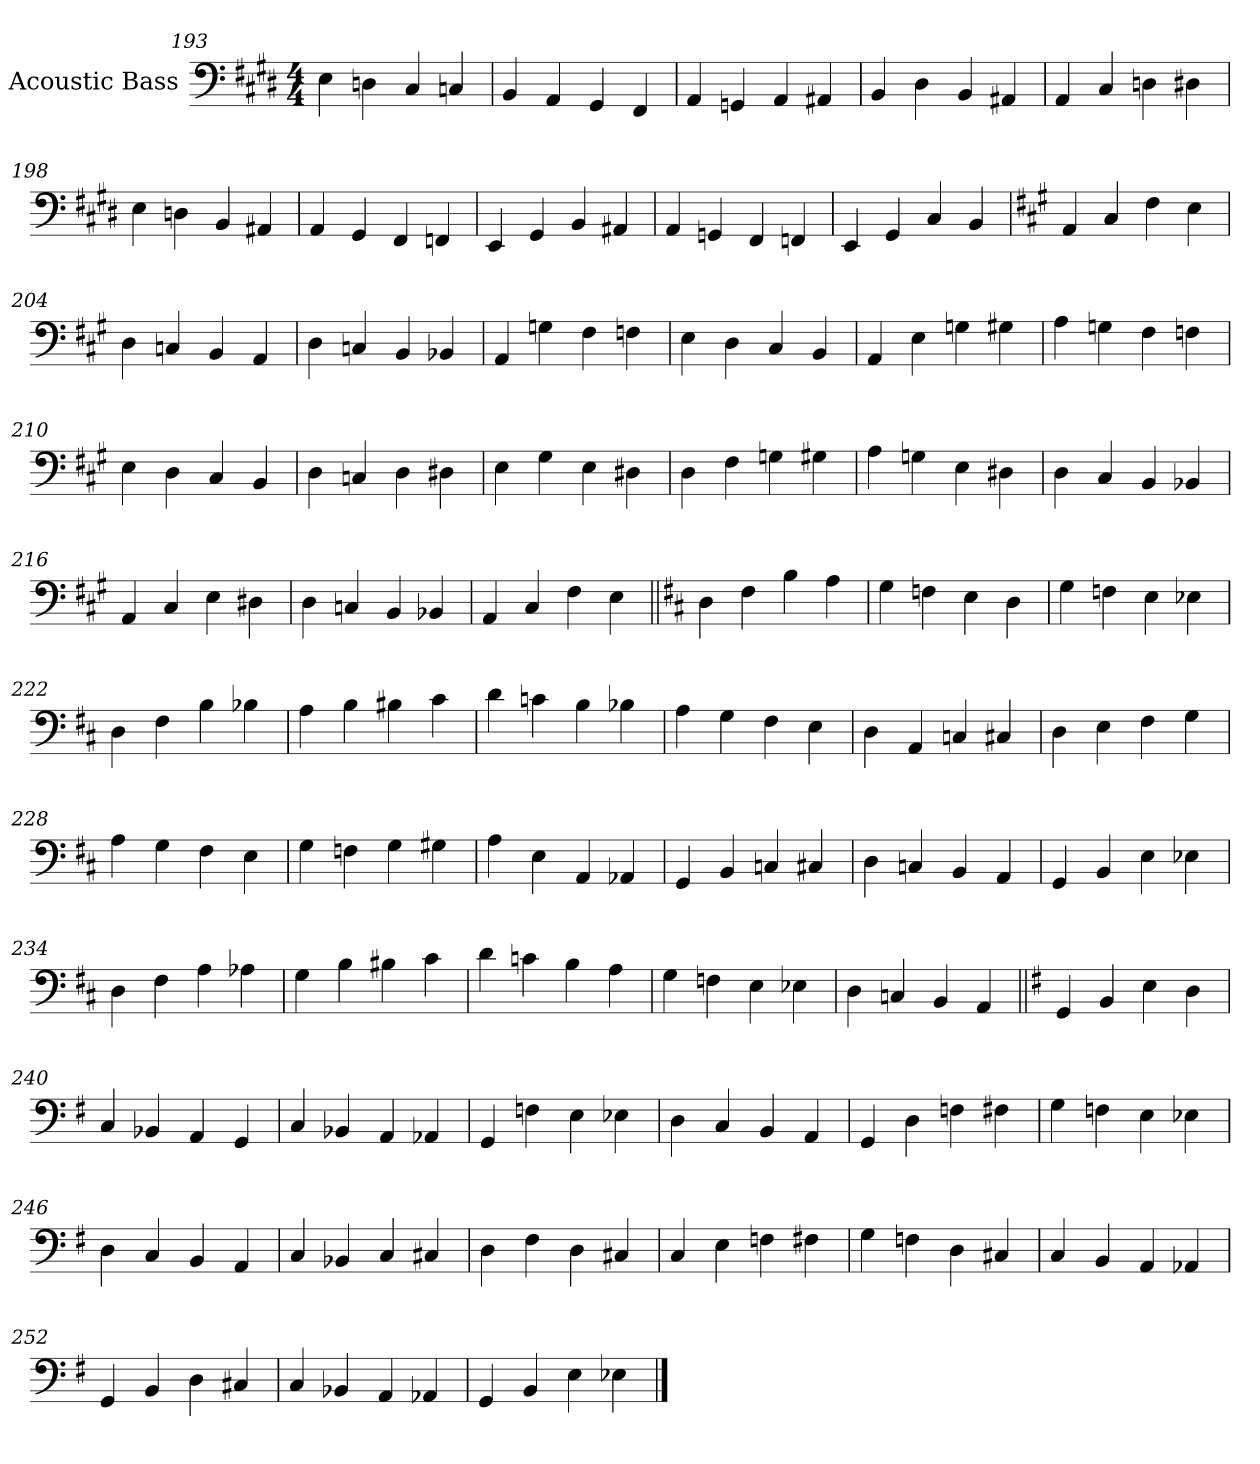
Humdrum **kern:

**kern
*part1
*staff1
*I"Acoustic Bass
*I'Bass
*clefF4
*ITrd7c12
*k[f#c#g#d#]
*M4/4
=193
4EE\
4DDn\
4CC#/
4CCn/
=194
4BBB/
4AAA/
4GGG#/
4FFF#/
=195
4AAA/
4GGGn/
4AAA/
4AAA#X/
=196
4BBB/
4DD#\
4BBB/
4AAA#X/
=197
4AAA/
4CC#/
4DDn\
4DD#X\
=198
4EE\
4DDn\
4BBB/
4AAA#X/
=199
4AAA/
4GGG#/
4FFF#/
4FFFn/
=200
4EEE/
4GGG#/
4BBB/
4AAA#X/
=201
4AAA/
4GGGn/
4FFF#/
4FFFn/
=202
4EEE/
4GGG#/
4CC#/
4BBB/
=203
*k[f#c#g#]
4AAA/
4CC#/
4FF#\
4EE\
=204
4DD\
4CCn/
4BBB/
4AAA/
=205
4DD\
4CCn/
4BBB/
4BBB-X/
=206
4AAA/
4GGn\
4FF#\
4FFn\
=207
4EE\
4DD\
4CC#/
4BBB/
=208
4AAA/
4EE\
4GGn\
4GG#X\
=209
4AA\
4GGn\
4FF#\
4FFn\
=210
4EE\
4DD\
4CC#/
4BBB/
=211
4DD\
4CCn/
4DD\
4DD#X\
=212
4EE\
4GG#\
4EE\
4DD#X\
=213
4DD\
4FF#\
4GGn\
4GG#X\
=214
4AA\
4GGn\
4EE\
4DD#X\
=215
4DD\
4CC#/
4BBB/
4BBB-X/
=216
4AAA/
4CC#/
4EE\
4DD#X\
=217
4DD\
4CCn/
4BBB/
4BBB-X/
=218
4AAA/
4CC#/
4FF#\
4EE\
=219||
*k[f#c#]
4DD\
4FF#\
4BB\
4AA\
=220
4GG\
4FFn\
4EE\
4DD\
=221
4GG\
4FFn\
4EE\
4EE-X\
=222
4DD\
4FF#\
4BB\
4BB-X\
=223
4AA\
4BB\
4BB#X\
4C#\
=224
4D\
4Cn\
4BB\
4BB-X\
=225
4AA\
4GG\
4FF#\
4EE\
=226
4DD\
4AAA/
4CCn/
4CC#X/
=227
4DD\
4EE\
4FF#\
4GG\
=228
4AA\
4GG\
4FF#\
4EE\
=229
4GG\
4FFn\
4GG\
4GG#X\
=230
4AA\
4EE\
4AAA/
4AAA-X/
=231
4GGG/
4BBB/
4CCn/
4CC#X/
=232
4DD\
4CCn/
4BBB/
4AAA/
=233
4GGG/
4BBB/
4EE\
4EE-X\
=234
4DD\
4FF#\
4AA\
4AA-X\
=235
4GG\
4BB\
4BB#X\
4C#\
=236
4D\
4Cn\
4BB\
4AA\
=237
4GG\
4FFn\
4EE\
4EE-X\
=238
4DD\
4CCn/
4BBB/
4AAA/
=239||
*k[f#]
4GGG/
4BBB/
4EE\
4DD\
=240
4CC/
4BBB-X/
4AAA/
4GGG/
=241
4CC/
4BBB-X/
4AAA/
4AAA-X/
=242
4GGG/
4FFn\
4EE\
4EE-X\
=243
4DD\
4CC/
4BBB/
4AAA/
=244
4GGG/
4DD\
4FFn\
4FF#X\
=245
4GG\
4FFn\
4EE\
4EE-X\
=246
4DD\
4CC/
4BBB/
4AAA/
=247
4CC/
4BBB-X/
4CC/
4CC#X/
=248
4DD\
4FF#\
4DD\
4CC#X/
=249
4CC/
4EE\
4FFn\
4FF#X\
=250
4GG\
4FFn\
4DD\
4CC#X/
=251
4CC/
4BBB/
4AAA/
4AAA-X/
=252
4GGG/
4BBB/
4DD\
4CC#X/
=253
4CC/
4BBB-X/
4AAA/
4AAA-X/
=254
4GGG/
4BBB/
4EE\
4EE-X\
==
*-
